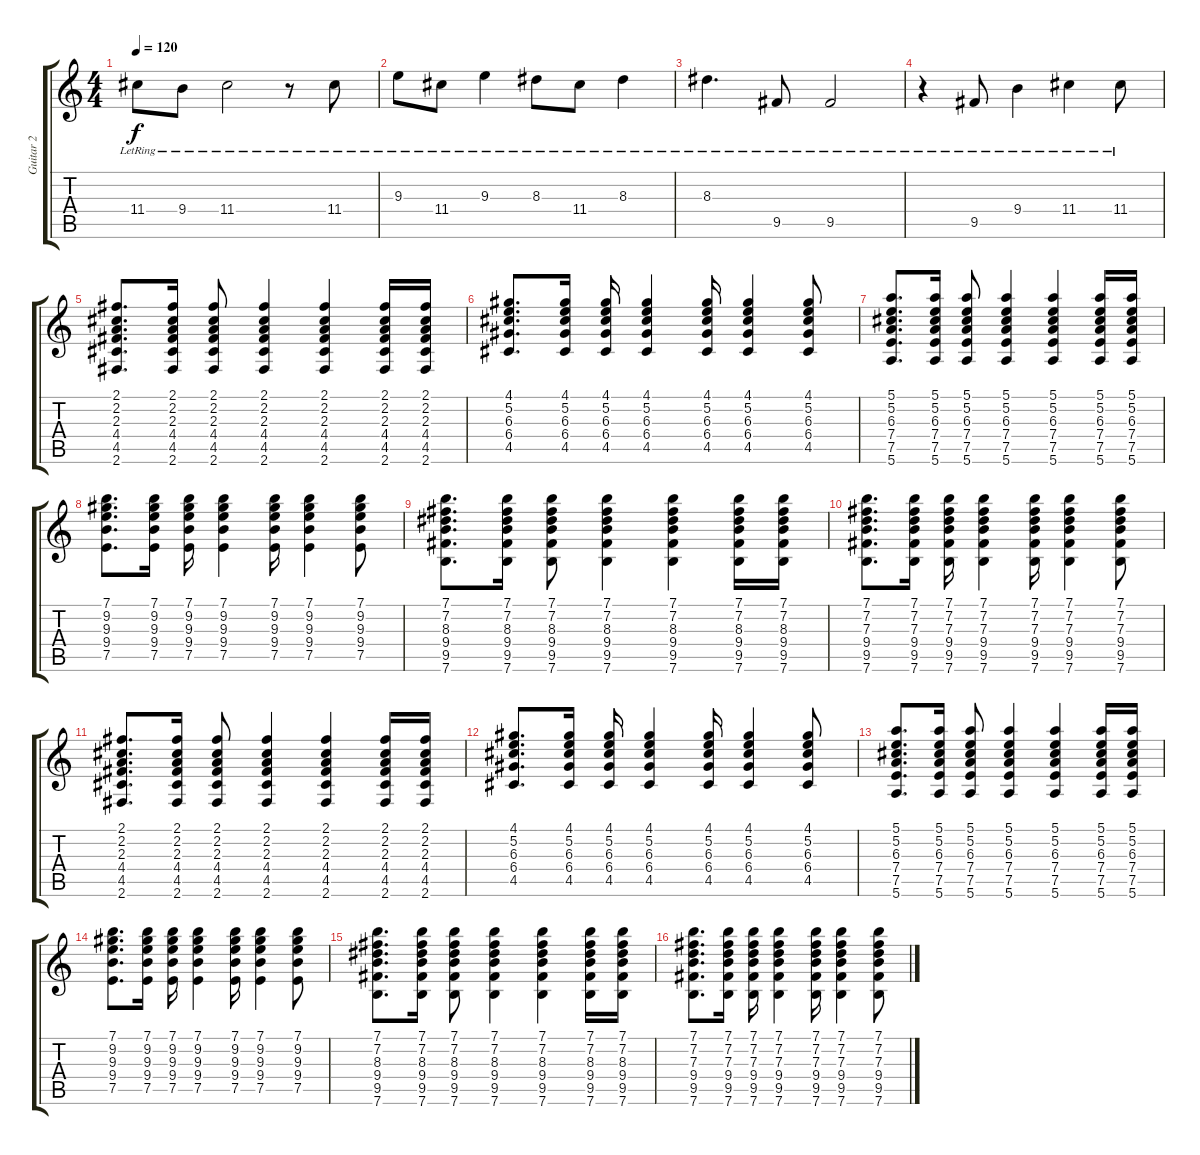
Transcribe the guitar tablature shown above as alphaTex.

\track ("Guitar 2" "Guitar 2") {instrument electricguitarjazz}
\staff {score tabs}
\tuning (E4 B3 G3 D3 A2 E2) {hide}
\ts (4 4)
\tempo 120
\clef g2
\ks c
11.4{lr}.8{dy f} 9.4{lr}.8 11.4{lr}.2 r.8 11.4{lr}.8 |
9.3{lr}.8 11.4{lr}.8 9.3{lr}.4 8.3{lr}.8 11.4{lr}.8 8.3{lr}.4 |
8.3{lr}.4{d} 9.5{lr}.8 9.5{lr}.2 |
r.4 9.5{lr}.8 9.4{lr}.4 11.4{lr}.4 11.4{lr}.8 |
(2.1 2.2 2.3 4.4 4.5 2.6).8{d volume 9 balance 15 instrument overdrivenguitar} (2.1 2.2 2.3 4.4 4.5 2.6).16 (2.1 2.2 2.3 4.4 4.5 2.6).8 (2.1 2.2 2.3 4.4 4.5 2.6).4 (2.1 2.2 2.3 4.4 4.5 2.6).4 (2.1 2.2 2.3 4.4 4.5 2.6).16 (2.1 2.2 2.3 4.4 4.5 2.6).16 |
(4.1 5.2 6.3 6.4 4.5).8{d} (4.1 5.2 6.3 6.4 4.5).16 (4.1 5.2 6.3 6.4 4.5).16 (4.1 5.2 6.3 6.4 4.5).4 (4.1 5.2 6.3 6.4 4.5).16 (4.1 5.2 6.3 6.4 4.5).4 (4.1 5.2 6.3 6.4 4.5).8 |
(5.1 5.2 6.3 7.4 7.5 5.6).8{d} (5.1 5.2 6.3 7.4 7.5 5.6).16 (5.1 5.2 6.3 7.4 7.5 5.6).8 (5.1 5.2 6.3 7.4 7.5 5.6).4 (5.1 5.2 6.3 7.4 7.5 5.6).4 (5.1 5.2 6.3 7.4 7.5 5.6).16 (5.1 5.2 6.3 7.4 7.5 5.6).16 |
(7.1 9.2 9.3 9.4 7.5).8{d} (7.1 9.2 9.3 9.4 7.5).16 (7.1 9.2 9.3 9.4 7.5).16 (7.1 9.2 9.3 9.4 7.5).4 (7.1 9.2 9.3 9.4 7.5).16 (7.1 9.2 9.3 9.4 7.5).4 (7.1 9.2 9.3 9.4 7.5).8 |
(7.1 7.2 8.3 9.4 9.5 7.6).8{d} (7.1 7.2 8.3 9.4 9.5 7.6).16 (7.1 7.2 8.3 9.4 9.5 7.6).8 (7.1 7.2 8.3 9.4 9.5 7.6).4 (7.1 7.2 8.3 9.4 9.5 7.6).4 (7.1 7.2 8.3 9.4 9.5 7.6).16 (7.1 7.2 8.3 9.4 9.5 7.6).16 |
(7.1 7.2 7.3 9.4 9.5 7.6).8{d} (7.1 7.2 7.3 9.4 9.5 7.6).16 (7.1 7.2 7.3 9.4 9.5 7.6).16 (7.1 7.2 7.3 9.4 9.5 7.6).4 (7.1 7.2 7.3 9.4 9.5 7.6).16 (7.1 7.2 7.3 9.4 9.5 7.6).4 (7.1 7.2 7.3 9.4 9.5 7.6).8 |
(2.1 2.2 2.3 4.4 4.5 2.6).8{d} (2.1 2.2 2.3 4.4 4.5 2.6).16 (2.1 2.2 2.3 4.4 4.5 2.6).8 (2.1 2.2 2.3 4.4 4.5 2.6).4 (2.1 2.2 2.3 4.4 4.5 2.6).4 (2.1 2.2 2.3 4.4 4.5 2.6).16 (2.1 2.2 2.3 4.4 4.5 2.6).16 |
(4.1 5.2 6.3 6.4 4.5).8{d} (4.1 5.2 6.3 6.4 4.5).16 (4.1 5.2 6.3 6.4 4.5).16 (4.1 5.2 6.3 6.4 4.5).4 (4.1 5.2 6.3 6.4 4.5).16 (4.1 5.2 6.3 6.4 4.5).4 (4.1 5.2 6.3 6.4 4.5).8 |
(5.1 5.2 6.3 7.4 7.5 5.6).8{d} (5.1 5.2 6.3 7.4 7.5 5.6).16 (5.1 5.2 6.3 7.4 7.5 5.6).8 (5.1 5.2 6.3 7.4 7.5 5.6).4 (5.1 5.2 6.3 7.4 7.5 5.6).4 (5.1 5.2 6.3 7.4 7.5 5.6).16 (5.1 5.2 6.3 7.4 7.5 5.6).16 |
(7.1 9.2 9.3 9.4 7.5).8{d} (7.1 9.2 9.3 9.4 7.5).16 (7.1 9.2 9.3 9.4 7.5).16 (7.1 9.2 9.3 9.4 7.5).4 (7.1 9.2 9.3 9.4 7.5).16 (7.1 9.2 9.3 9.4 7.5).4 (7.1 9.2 9.3 9.4 7.5).8 |
(7.1 7.2 8.3 9.4 9.5 7.6).8{d} (7.1 7.2 8.3 9.4 9.5 7.6).16 (7.1 7.2 8.3 9.4 9.5 7.6).8 (7.1 7.2 8.3 9.4 9.5 7.6).4 (7.1 7.2 8.3 9.4 9.5 7.6).4 (7.1 7.2 8.3 9.4 9.5 7.6).16 (7.1 7.2 8.3 9.4 9.5 7.6).16 |
(7.1 7.2 7.3 9.4 9.5 7.6).8{d} (7.1 7.2 7.3 9.4 9.5 7.6).16 (7.1 7.2 7.3 9.4 9.5 7.6).16 (7.1 7.2 7.3 9.4 9.5 7.6).4 (7.1 7.2 7.3 9.4 9.5 7.6).16 (7.1 7.2 7.3 9.4 9.5 7.6).4 (7.1 7.2 7.3 9.4 9.5 7.6).8
